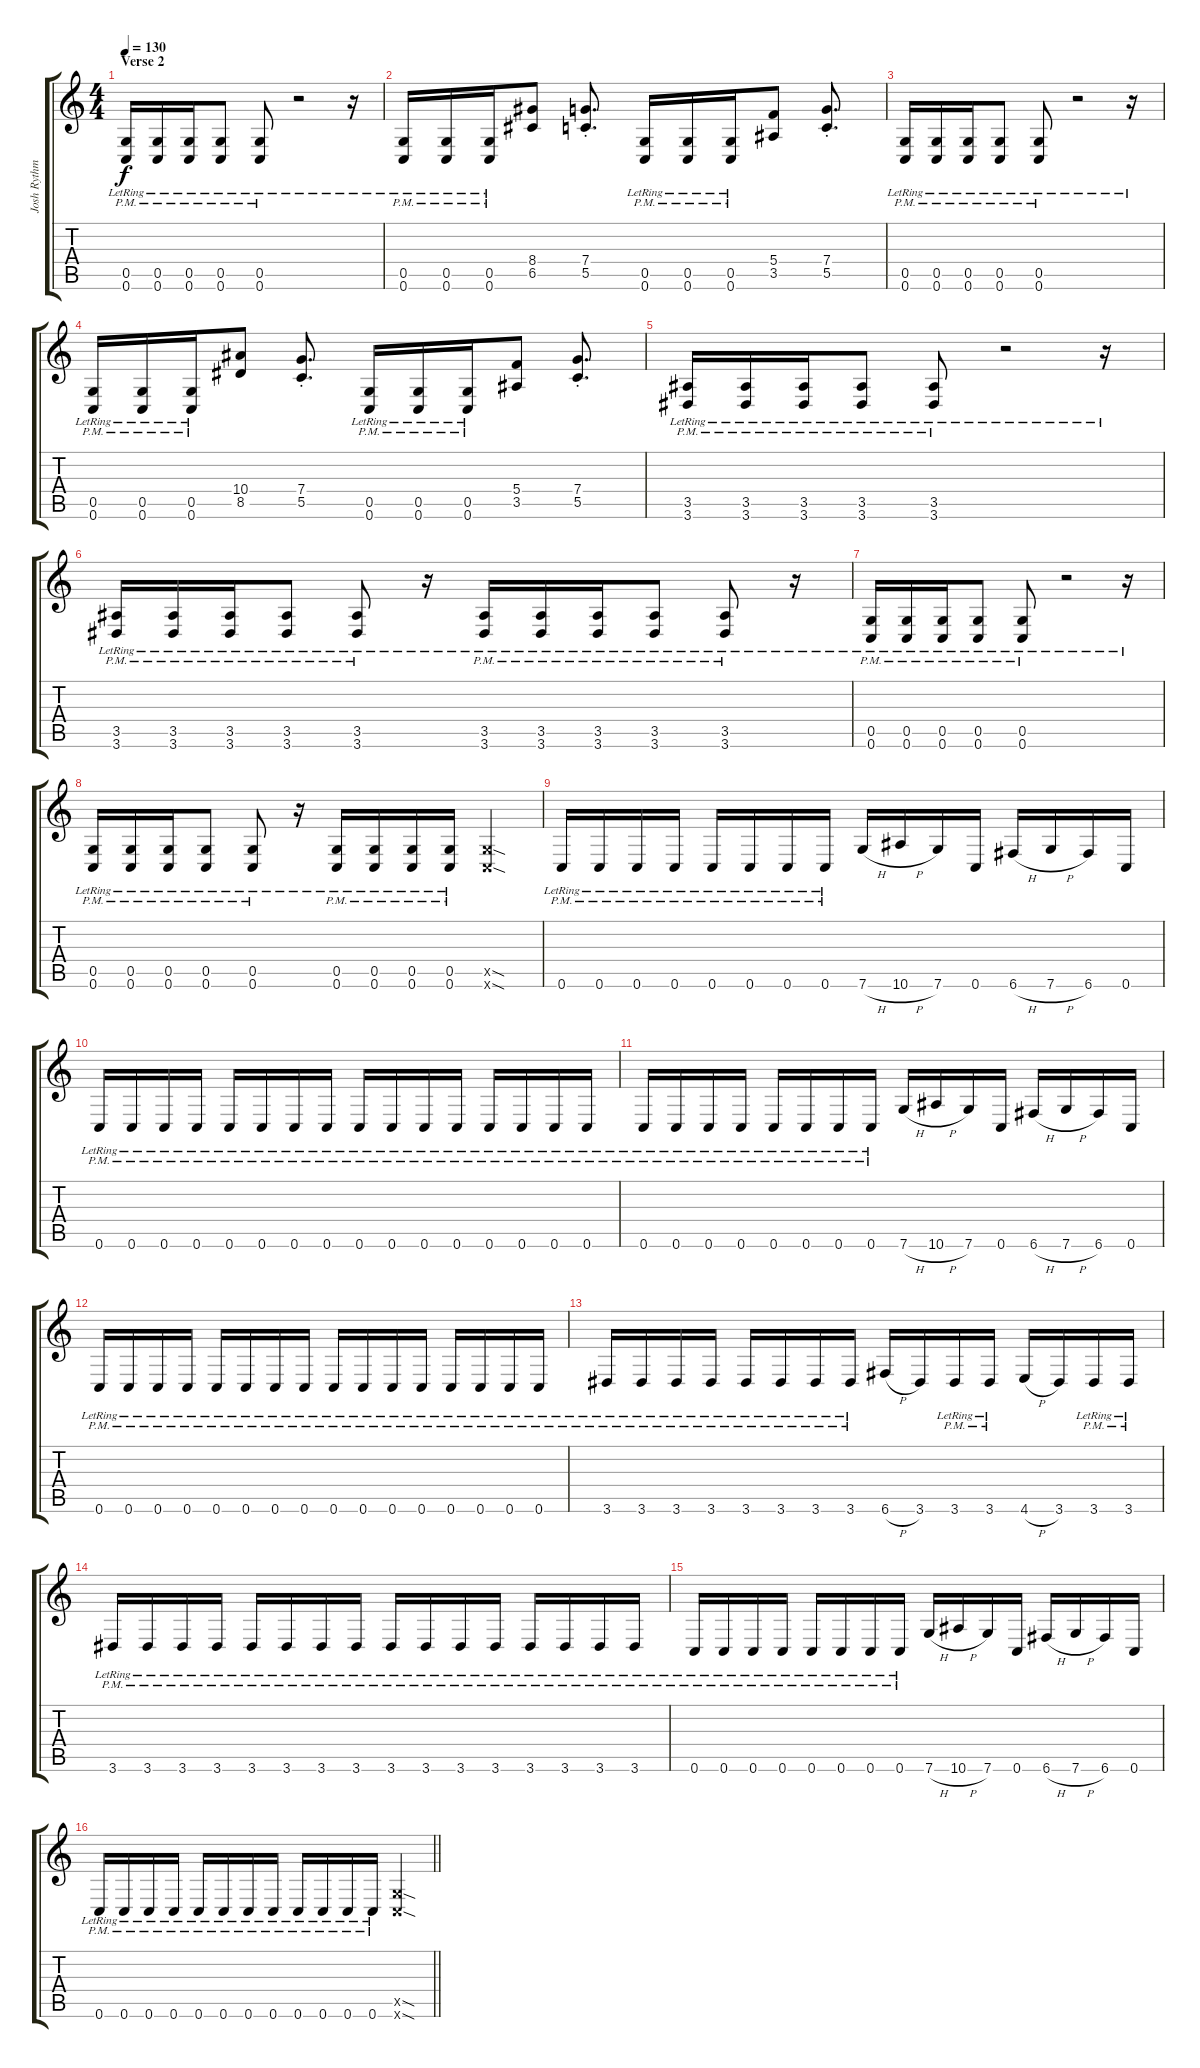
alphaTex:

\track ("Josh Rythm" "Josh Rythm") {instrument distortionguitar}
\staff {score tabs}
\tuning (D4 A3 F3 C3 G2 C2) {hide}
\ts (4 4)
\section ("" "Verse 2")
\tempo 130
\clef g2
\ks c
(0.5{pm lr} 0.6{pm lr}).16{dy f} (0.5{pm lr} 0.6{pm lr}).16 (0.5{pm lr} 0.6{pm lr}).16 (0.5{pm lr} 0.6{pm lr}).8 (0.5{pm lr} 0.6{pm lr}).8 r.2 r.16 |
(0.5{pm lr} 0.6{pm lr}).16 (0.5{pm lr} 0.6{pm lr}).16 (0.5{pm lr} 0.6{pm lr}).16 (8.4 6.5).8 (7.4{st} 5.5{st}).8{d} (0.5{pm lr} 0.6{pm lr}).16 (0.5{pm lr} 0.6{pm lr}).16 (0.5{pm lr} 0.6{pm lr}).16 (5.4 3.5).8 (7.4{st} 5.5{st}).8{d} |
(0.5{pm lr} 0.6{pm lr}).16 (0.5{pm lr} 0.6{pm lr}).16 (0.5{pm lr} 0.6{pm lr}).16 (0.5{pm lr} 0.6{pm lr}).8 (0.5{pm lr} 0.6{pm lr}).8 r.2 r.16 |
(0.5{pm lr} 0.6{pm lr}).16 (0.5{pm lr} 0.6{pm lr}).16 (0.5{pm lr} 0.6{pm lr}).16 (10.4 8.5).8 (7.4{st} 5.5{st}).8{d} (0.5{pm lr} 0.6{pm lr}).16 (0.5{pm lr} 0.6{pm lr}).16 (0.5{pm lr} 0.6{pm lr}).16 (5.4 3.5).8 (7.4{st} 5.5{st}).8{d} |
(3.5{pm lr} 3.6{pm lr}).16 (3.5{pm lr} 3.6{pm lr}).16 (3.5{pm lr} 3.6{pm lr}).16 (3.5{pm lr} 3.6{pm lr}).8 (3.5{pm lr} 3.6{pm lr}).8 r.2 r.16 |
(3.5{pm lr} 3.6{pm lr}).16 (3.5{pm lr} 3.6{pm lr}).16 (3.5{pm lr} 3.6{pm lr}).16 (3.5{pm lr} 3.6{pm lr}).8 (3.5{pm lr} 3.6{pm lr}).8 r.16 (3.5{pm lr} 3.6{pm lr}).16 (3.5{pm lr} 3.6{pm lr}).16 (3.5{pm lr} 3.6{pm lr}).16 (3.5{pm lr} 3.6{pm lr}).8 (3.5{pm lr} 3.6{pm lr}).8 r.16 |
(0.5{pm lr} 0.6{pm lr}).16 (0.5{pm lr} 0.6{pm lr}).16 (0.5{pm lr} 0.6{pm lr}).16 (0.5{pm lr} 0.6{pm lr}).8 (0.5{pm lr} 0.6{pm lr}).8 r.2 r.16 |
(0.5{pm lr} 0.6{pm lr}).16 (0.5{pm lr} 0.6{pm lr}).16 (0.5{pm lr} 0.6{pm lr}).16 (0.5{pm lr} 0.6{pm lr}).8 (0.5{pm lr} 0.6{pm lr}).8 r.16 (0.5{pm lr} 0.6{pm lr}).16 (0.5{pm lr} 0.6{pm lr}).16 (0.5{pm lr} 0.6{pm lr}).16 (0.5{pm lr} 0.6{pm lr}).16 (0.5{sod x} 0.6{sod x}).4 |
0.6{pm lr}.16 0.6{pm lr}.16 0.6{pm lr}.16 0.6{pm lr}.16 0.6{pm lr}.16 0.6{pm lr}.16 0.6{pm lr}.16 0.6{pm lr}.16 7.6{h}.16 10.6{h}.16 7.6.16 0.6.16 6.6{h}.16 7.6{h}.16 6.6.16 0.6.16 |
0.6{pm lr}.16 0.6{pm lr}.16 0.6{pm lr}.16 0.6{pm lr}.16 0.6{pm lr}.16 0.6{pm lr}.16 0.6{pm lr}.16 0.6{pm lr}.16 0.6{pm lr}.16 0.6{pm lr}.16 0.6{pm lr}.16 0.6{pm lr}.16 0.6{pm lr}.16 0.6{pm lr}.16 0.6{pm lr}.16 0.6{pm lr}.16 |
0.6{pm lr}.16 0.6{pm lr}.16 0.6{pm lr}.16 0.6{pm lr}.16 0.6{pm lr}.16 0.6{pm lr}.16 0.6{pm lr}.16 0.6{pm lr}.16 7.6{h}.16 10.6{h}.16 7.6.16 0.6.16 6.6{h}.16 7.6{h}.16 6.6.16 0.6.16 |
0.6{pm lr}.16 0.6{pm lr}.16 0.6{pm lr}.16 0.6{pm lr}.16 0.6{pm lr}.16 0.6{pm lr}.16 0.6{pm lr}.16 0.6{pm lr}.16 0.6{pm lr}.16 0.6{pm lr}.16 0.6{pm lr}.16 0.6{pm lr}.16 0.6{pm lr}.16 0.6{pm lr}.16 0.6{pm lr}.16 0.6{pm lr}.16 |
3.6{pm lr}.16 3.6{pm lr}.16 3.6{pm lr}.16 3.6{pm lr}.16 3.6{pm lr}.16 3.6{pm lr}.16 3.6{pm lr}.16 3.6{pm lr}.16 6.6{h}.16 3.6.16 3.6{pm lr}.16 3.6{pm lr}.16 4.6{h}.16 3.6.16 3.6{pm lr}.16 3.6{pm lr}.16 |
3.6{pm lr}.16 3.6{pm lr}.16 3.6{pm lr}.16 3.6{pm lr}.16 3.6{pm lr}.16 3.6{pm lr}.16 3.6{pm lr}.16 3.6{pm lr}.16 3.6{pm lr}.16 3.6{pm lr}.16 3.6{pm lr}.16 3.6{pm lr}.16 3.6{pm lr}.16 3.6{pm lr}.16 3.6{pm lr}.16 3.6{pm lr}.16 |
0.6{pm lr}.16 0.6{pm lr}.16 0.6{pm lr}.16 0.6{pm lr}.16 0.6{pm lr}.16 0.6{pm lr}.16 0.6{pm lr}.16 0.6{pm lr}.16 7.6{h}.16 10.6{h}.16 7.6.16 0.6.16 6.6{h}.16 7.6{h}.16 6.6.16 0.6.16 |
\barLineRight lightlight
0.6{pm lr}.16 0.6{pm lr}.16 0.6{pm lr}.16 0.6{pm lr}.16 0.6{pm lr}.16 0.6{pm lr}.16 0.6{pm lr}.16 0.6{pm lr}.16 0.6{pm lr}.16 0.6{pm lr}.16 0.6{pm lr}.16 0.6{pm lr}.16 (0.5{sod x} 0.6{sod x}).4
